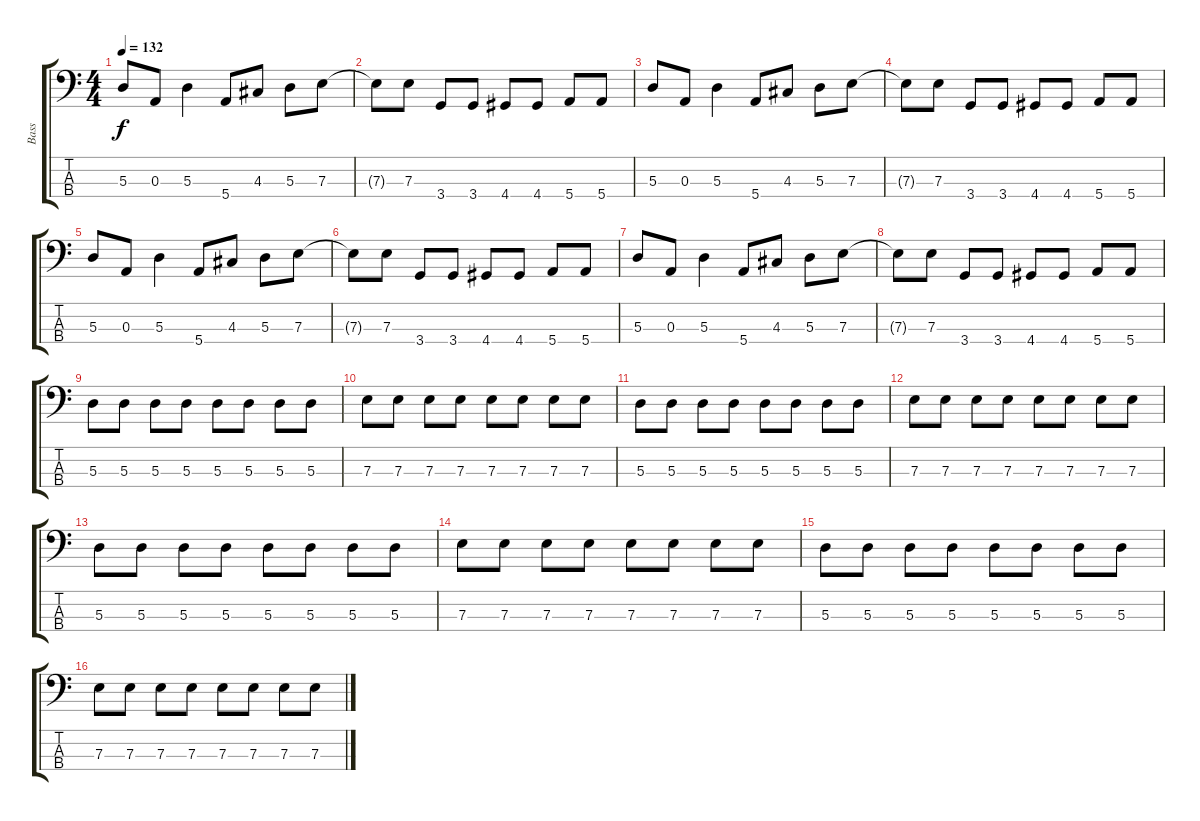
\track ("Bass" "Bass") {instrument electricbassfinger}
\staff {score tabs}
\tuning (G2 D2 A1 E1) {hide}
\ts (4 4)
\tempo 132
\clef f4
\ks c
5.3.8{dy f} 0.3.8 5.3.4 5.4.8 4.3.8 5.3.8 7.3.8 |
7.3{t}.8 7.3.8 3.4.8 3.4.8 4.4.8 4.4.8 5.4.8 5.4.8 |
5.3.8 0.3.8 5.3.4 5.4.8 4.3.8 5.3.8 7.3.8 |
7.3{t}.8 7.3.8 3.4.8 3.4.8 4.4.8 4.4.8 5.4.8 5.4.8 |
5.3.8 0.3.8 5.3.4 5.4.8 4.3.8 5.3.8 7.3.8 |
7.3{t}.8 7.3.8 3.4.8 3.4.8 4.4.8 4.4.8 5.4.8 5.4.8 |
5.3.8 0.3.8 5.3.4 5.4.8 4.3.8 5.3.8 7.3.8 |
7.3{t}.8 7.3.8 3.4.8 3.4.8 4.4.8 4.4.8 5.4.8 5.4.8 |
5.3.8 5.3.8 5.3.8 5.3.8 5.3.8 5.3.8 5.3.8 5.3.8 |
7.3.8 7.3.8 7.3.8 7.3.8 7.3.8 7.3.8 7.3.8 7.3.8 |
5.3.8 5.3.8 5.3.8 5.3.8 5.3.8 5.3.8 5.3.8 5.3.8 |
7.3.8 7.3.8 7.3.8 7.3.8 7.3.8 7.3.8 7.3.8 7.3.8 |
5.3.8 5.3.8 5.3.8 5.3.8 5.3.8 5.3.8 5.3.8 5.3.8 |
7.3.8 7.3.8 7.3.8 7.3.8 7.3.8 7.3.8 7.3.8 7.3.8 |
5.3.8 5.3.8 5.3.8 5.3.8 5.3.8 5.3.8 5.3.8 5.3.8 |
7.3.8 7.3.8 7.3.8 7.3.8 7.3.8 7.3.8 7.3.8 7.3.8
